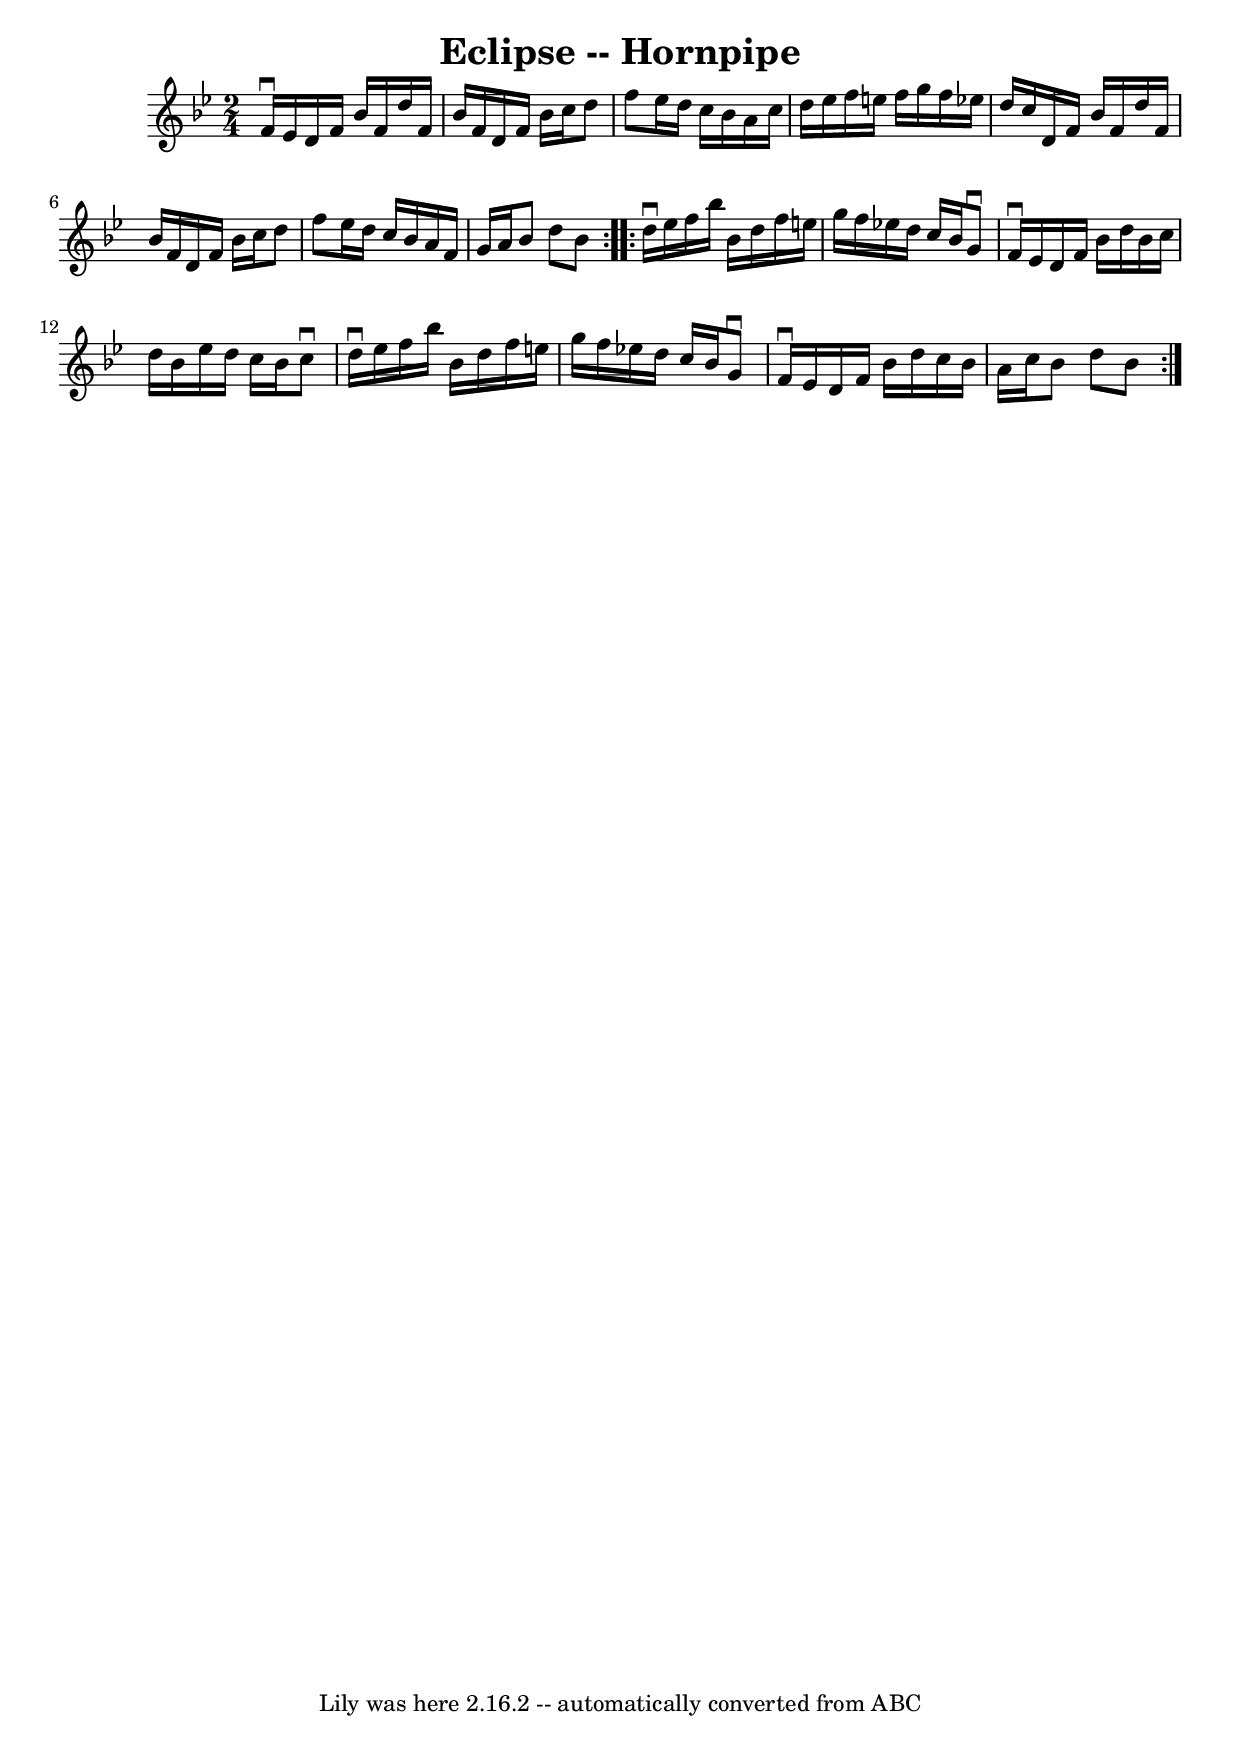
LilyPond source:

\version "2.16.2"
\include "Mammoth.ily"
\header {
  %% book = "Ryan's Mammoth Collection"
  crossRefNumber = "1"
  footnotes = "\\\\135 784"
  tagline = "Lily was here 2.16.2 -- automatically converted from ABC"
  title = "Eclipse -- Hornpipe"

}
voicedefault =  {



  \repeat volta 2 {

    \time 2/4 
    \key bes \major f'16^\downbow ees'16  |
    d'16 f'16  
    bes'16 f'16 d''16 f'16 bes'16 f'16    |
    d'16 f'16  
    bes'16 c''16 d''8 f''8    |
    ees''16 d''16 c''16    
    bes'16 a'16 c''16 d''16 ees''16    |
    f''16 e''16    
    f''16 g''16 f''16 ees''!16 d''16 c''16    |
    d'16    
    f'16 bes'16 f'16 d''16 f'16 bes'16 f'16    |
    d'16    
    f'16 bes'16 c''16 d''8 f''8    |
    ees''16 d''16 c''16 
    bes'16 a'16 f'16 g'16 a'16    |
    bes'8 d''8 bes'8  

  }     
  \repeat volta 2 {
    d''16^\downbow ees''16  |
    f''16    
    bes''16 bes'16 d''16 f''16 e''16 g''16 f''16    |
    
    ees''!16 d''16 c''16 bes'16 g'8^\downbow f'16^\downbow ees'16  |
    d'16 f'16 bes'16 d''16 bes'16 c''16 d''16    
    bes'16    |
    ees''16 d''16 c''16 bes'16 c''8^\downbow   
    d''16^\downbow ees''16    |
    f''16 bes''16 bes'16 d''16   
    f''16 e''16 g''16 f''16    |
    ees''!16 d''16 c''16    
    bes'16 g'8^\downbow f'16^\downbow ees'16    |
    d'16 f'16    
    bes'16 d''16 c''16 bes'16 a'16 c''16    |
    bes'8 d''8 
    bes'8  
  }   

}

\score{
  <<

    \context Staff="default"
    {
      \voicedefault 
      
    }

  >>
  \layout {
    
  }
  \midi {
  }

}
